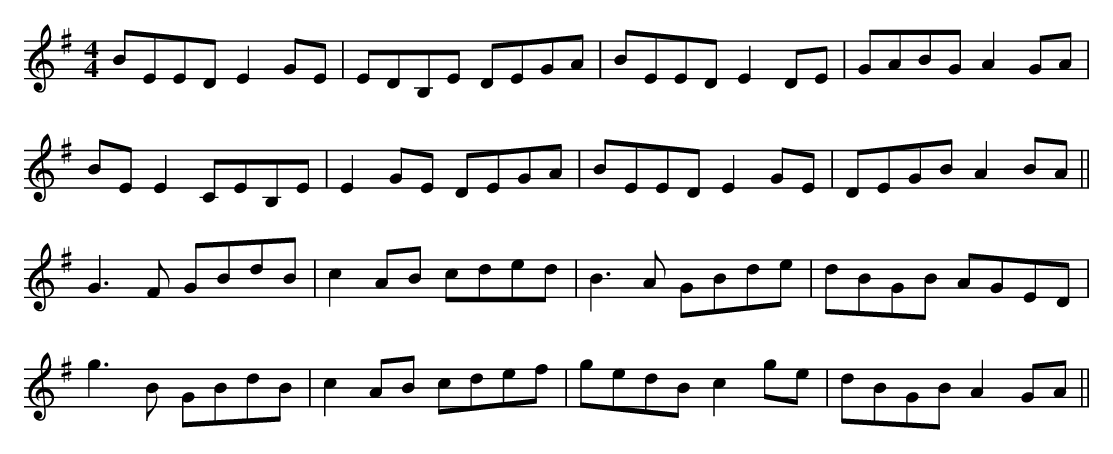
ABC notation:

X:1
M:4/4
K:Emin
BEED E2GE|EDB,E DEGA|BEED E2DE|GABG A2GA|
BEE2 CEB,E|E2GE DEGA|BEED E2GE|DEGB A2BA||
G3F GBdB|c2AB cded|B3A GBde|dBGB AGED|
g3B GBdB|c2AB cdef|gedB c2ge|dBGB A2GA||
